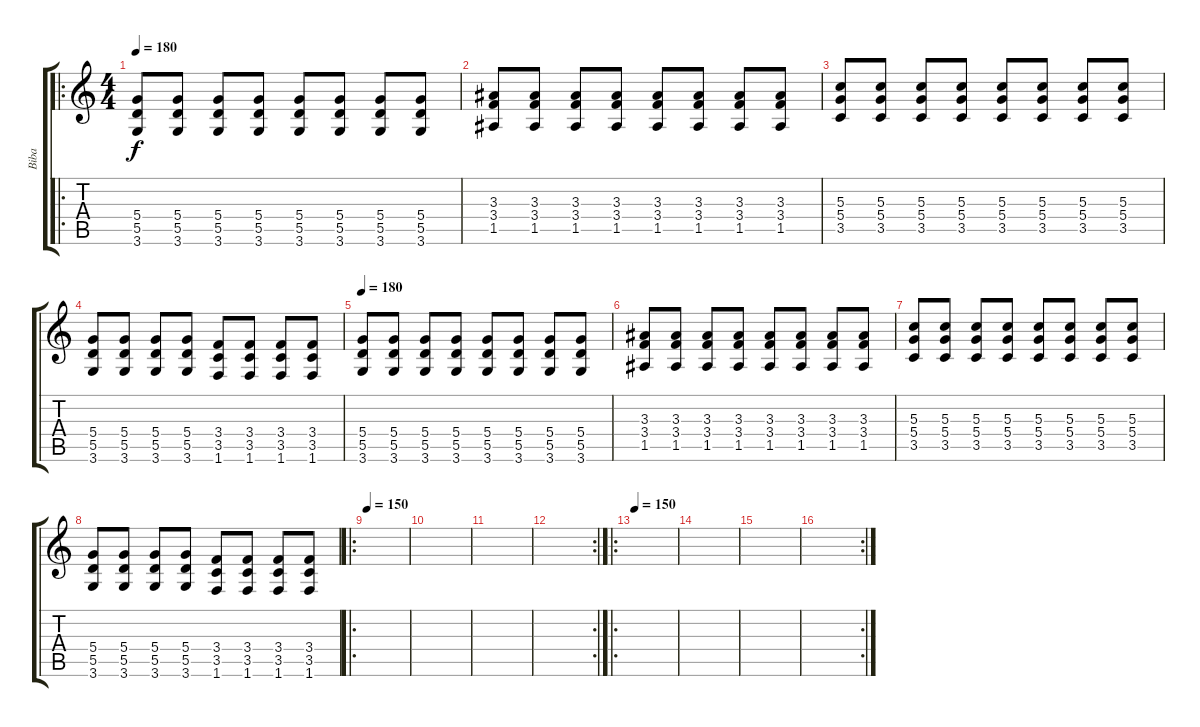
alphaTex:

\track ("Biba" "Biba") {instrument distortionguitar}
\staff {score tabs}
\tuning (E4 B3 G3 D3 A2 E2) {hide}
\ro
\ts (4 4)
\tempo 180
\clef g2
\ks c
(5.4 5.5 3.6).8{dy f} (5.4 5.5 3.6).8 (5.4 5.5 3.6).8 (5.4 5.5 3.6).8 (5.4 5.5 3.6).8 (5.4 5.5 3.6).8 (5.4 5.5 3.6).8 (5.4 5.5 3.6).8 |
(3.3 3.4 1.5).8 (3.3 3.4 1.5).8 (3.3 3.4 1.5).8 (3.3 3.4 1.5).8 (3.3 3.4 1.5).8 (3.3 3.4 1.5).8 (3.3 3.4 1.5).8 (3.3 3.4 1.5).8 |
(5.3 5.4 3.5).8 (5.3 5.4 3.5).8 (5.3 5.4 3.5).8 (5.3 5.4 3.5).8 (5.3 5.4 3.5).8 (5.3 5.4 3.5).8 (5.3 5.4 3.5).8 (5.3 5.4 3.5).8 |
(5.4 5.5 3.6).8 (5.4 5.5 3.6).8 (5.4 5.5 3.6).8 (5.4 5.5 3.6).8 (3.4 3.5 1.6).8 (3.4 3.5 1.6).8 (3.4 3.5 1.6).8 (3.4 3.5 1.6).8 |
\tempo 180
(5.4 5.5 3.6).8 (5.4 5.5 3.6).8 (5.4 5.5 3.6).8 (5.4 5.5 3.6).8 (5.4 5.5 3.6).8 (5.4 5.5 3.6).8 (5.4 5.5 3.6).8 (5.4 5.5 3.6).8 |
(3.3 3.4 1.5).8 (3.3 3.4 1.5).8 (3.3 3.4 1.5).8 (3.3 3.4 1.5).8 (3.3 3.4 1.5).8 (3.3 3.4 1.5).8 (3.3 3.4 1.5).8 (3.3 3.4 1.5).8 |
(5.3 5.4 3.5).8 (5.3 5.4 3.5).8 (5.3 5.4 3.5).8 (5.3 5.4 3.5).8 (5.3 5.4 3.5).8 (5.3 5.4 3.5).8 (5.3 5.4 3.5).8 (5.3 5.4 3.5).8 |
(5.4 5.5 3.6).8 (5.4 5.5 3.6).8 (5.4 5.5 3.6).8 (5.4 5.5 3.6).8 (3.4 3.5 1.6).8 (3.4 3.5 1.6).8 (3.4 3.5 1.6).8 (3.4 3.5 1.6).8 |
\ro
\tempo 150
|
|
|
\rc 2
|
\ro
\tempo 150
|
|
|
\rc 2
